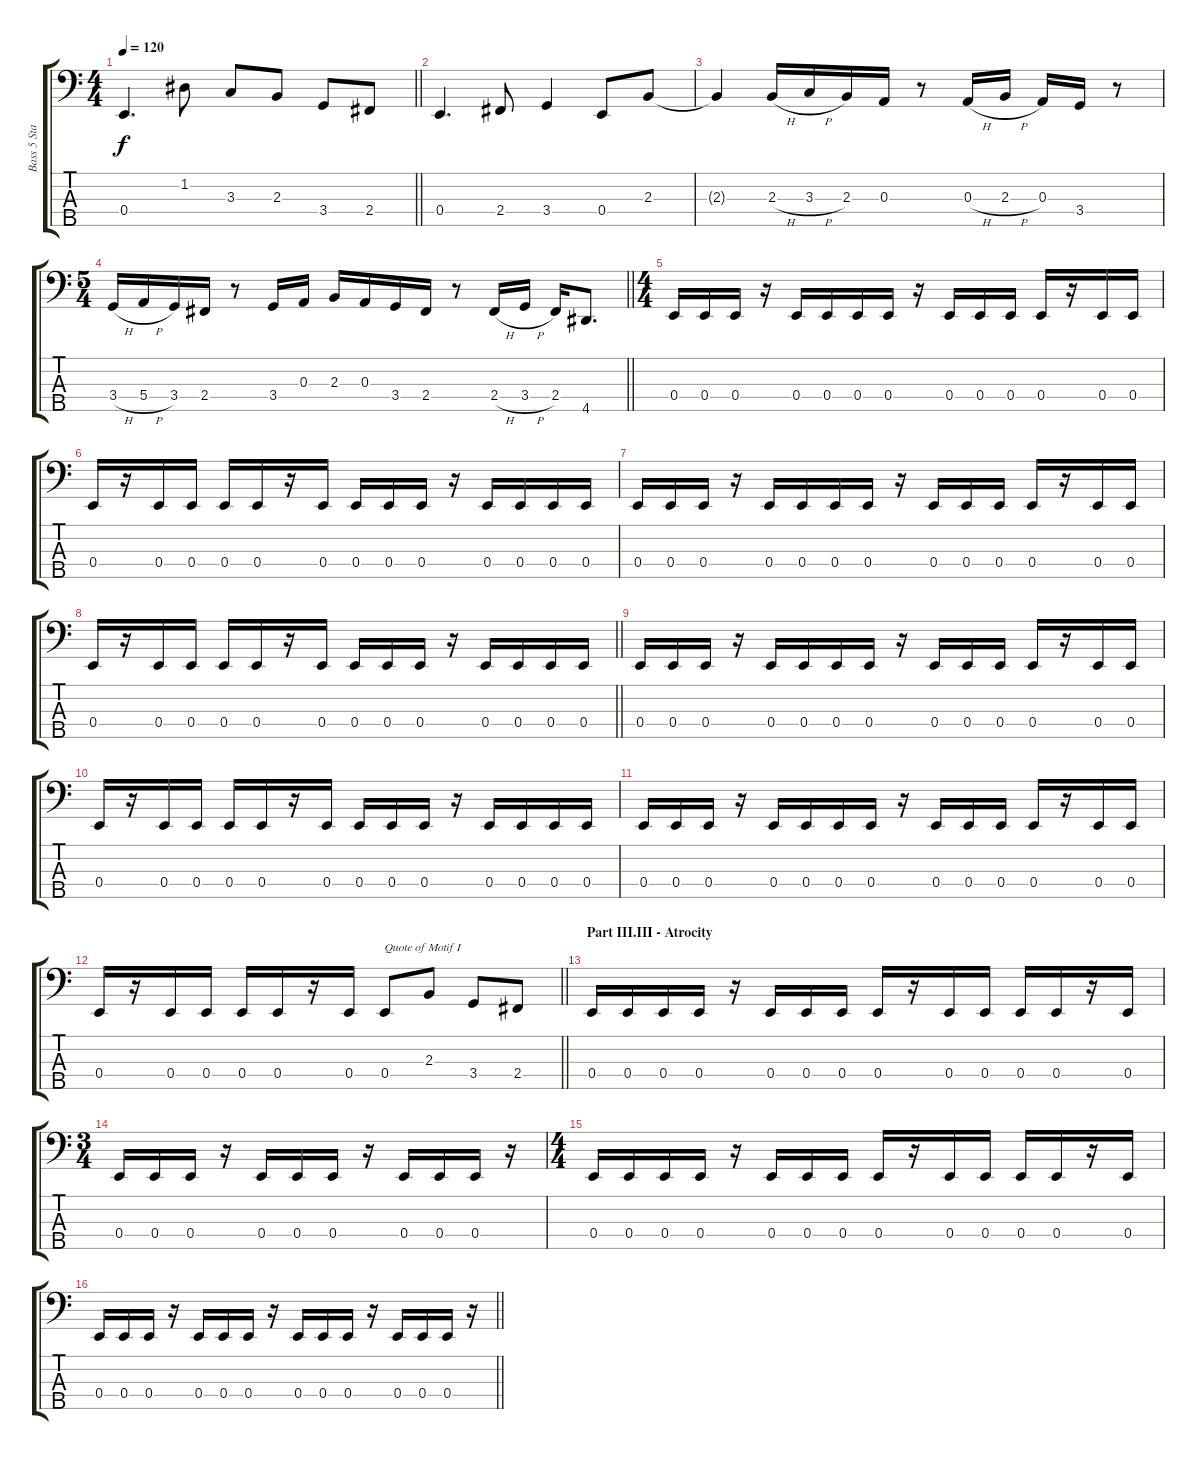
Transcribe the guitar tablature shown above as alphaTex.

\track ("Bass 5 Standard" "Bass 5 Sta") {instrument electricbassfinger}
\staff {score tabs}
\tuning (G2 D2 A1 E1 B0) {hide}
\ts (4 4)
\tempo 120
\clef f4
\barLineRight lightlight
\ks c
0.4{t}.4{d dy f} 1.2.8 3.3.8 2.3.8 3.4.8 2.4.8 |
0.4.4{d} 2.4.8 3.4.4 0.4.8 2.3.8 |
2.3{t}.4 2.3{h}.16 3.3{h}.16 2.3.16 0.3.16 r.8 0.3{h}.16 2.3{h}.16 0.3.16 3.4.16 r.8 |
\ts (5 4)
\barLineRight lightlight
3.4{h}.16 5.4{h}.16 3.4.16 2.4.16 r.8 3.4.16 0.3.16 2.3.16 0.3.16 3.4.16 2.4.16 r.8 2.4{h}.16 3.4{h}.16 2.4.16 4.5.8{d} |
\ts (4 4)
\section ("" "")
0.4.16 0.4.16 0.4.16 r.16 0.4.16 0.4.16 0.4.16 0.4.16 r.16 0.4.16 0.4.16 0.4.16 0.4.16 r.16 0.4.16 0.4.16 |
0.4.16 r.16 0.4.16 0.4.16 0.4.16 0.4.16 r.16 0.4.16 0.4.16 0.4.16 0.4.16 r.16 0.4.16 0.4.16 0.4.16 0.4.16 |
0.4.16 0.4.16 0.4.16 r.16 0.4.16 0.4.16 0.4.16 0.4.16 r.16 0.4.16 0.4.16 0.4.16 0.4.16 r.16 0.4.16 0.4.16 |
\barLineRight lightlight
0.4.16 r.16 0.4.16 0.4.16 0.4.16 0.4.16 r.16 0.4.16 0.4.16 0.4.16 0.4.16 r.16 0.4.16 0.4.16 0.4.16 0.4.16 |
0.4.16 0.4.16 0.4.16 r.16 0.4.16 0.4.16 0.4.16 0.4.16 r.16 0.4.16 0.4.16 0.4.16 0.4.16 r.16 0.4.16 0.4.16 |
0.4.16 r.16 0.4.16 0.4.16 0.4.16 0.4.16 r.16 0.4.16 0.4.16 0.4.16 0.4.16 r.16 0.4.16 0.4.16 0.4.16 0.4.16 |
0.4.16 0.4.16 0.4.16 r.16 0.4.16 0.4.16 0.4.16 0.4.16 r.16 0.4.16 0.4.16 0.4.16 0.4.16 r.16 0.4.16 0.4.16 |
\barLineRight lightlight
0.4.16 r.16 0.4.16 0.4.16 0.4.16 0.4.16 r.16 0.4.16 0.4.8{txt "Quote of Motif I"} 2.3.8 3.4.8 2.4.8 |
\section ("" "Part III.III - Atrocity")
0.4.16 0.4.16 0.4.16 0.4.16 r.16 0.4.16 0.4.16 0.4.16 0.4.16 r.16 0.4.16 0.4.16 0.4.16 0.4.16 r.16 0.4.16 |
\ts (3 4)
0.4.16 0.4.16 0.4.16 r.16 0.4.16 0.4.16 0.4.16 r.16 0.4.16 0.4.16 0.4.16 r.16 |
\ts (4 4)
0.4.16 0.4.16 0.4.16 0.4.16 r.16 0.4.16 0.4.16 0.4.16 0.4.16 r.16 0.4.16 0.4.16 0.4.16 0.4.16 r.16 0.4.16 |
\barLineRight lightlight
0.4.16 0.4.16 0.4.16 r.16 0.4.16 0.4.16 0.4.16 r.16 0.4.16 0.4.16 0.4.16 r.16 0.4.16 0.4.16 0.4.16 r.16
